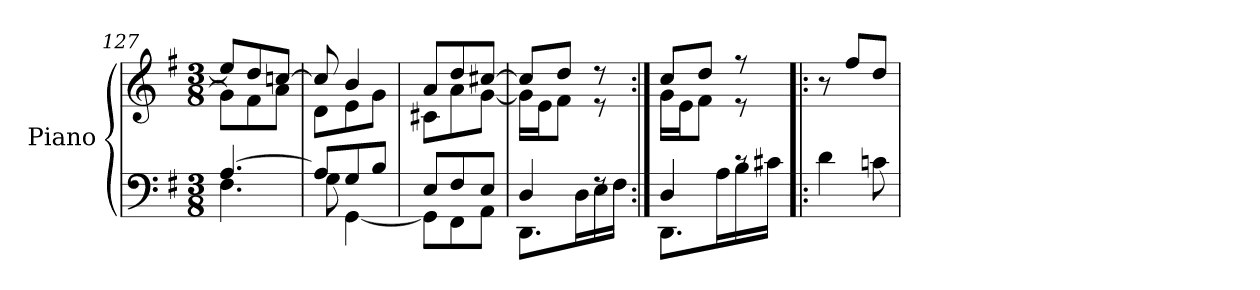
**kern	**kern
*part1	*part1
*staff2	*staff1
*I"Piano	*
*I'Pno	*
!!LO:LB:g=z
*clefF4	*clefG2
*k[f#]	*k[f#]
*M3/8	*M3/8
=127	=127
*^	*^
[4.A/	4.F#\	8ee/L]	8g\L]
.	.	8dd/	8f#\
.	.	[8ccn/J	8a\J
=128	=128	=128	=128
8A/L]	8G\	8cc/]	8d\L
8G/	[4GG\	4b/	8e\
8B/J	.	.	8g\J
=129	=129	=129	=129
8E/L	8GG\L]	8a/L	8c#X\L
8F#/	8FF#\	8dd/	8a\
8E/J	8AA\J	[8cc#X/J	[8g\J
=130	=130	=130	=130
4D/	8.DD\L	8cc#/L]	16g\LL]
.	.	.	16e\J
.	.	8dd/J	8f#\J
.	16D\L	.	.
8rF	16E\	8r	8r
.	16F#\JJ	.	.
=131:|!	=131:|!	=131:|!	=131:|!
4D/	8.DD\L	8cc/L	16g\LL
.	.	.	16e\J
.	.	8dd/J	8f#\J
.	16A\L	.	.
8rc	16B\	8r	8r
.	16c#X\JJ	.	.
*	*	*v	*v
!!LO:LB:g=z
=132!|:	=132!|:	=132!|:
4.rFyy	4d\	8r
.	.	8ff#/L
.	8cn\	8dd/J
*v	*v	*
=	=
*-	*-
